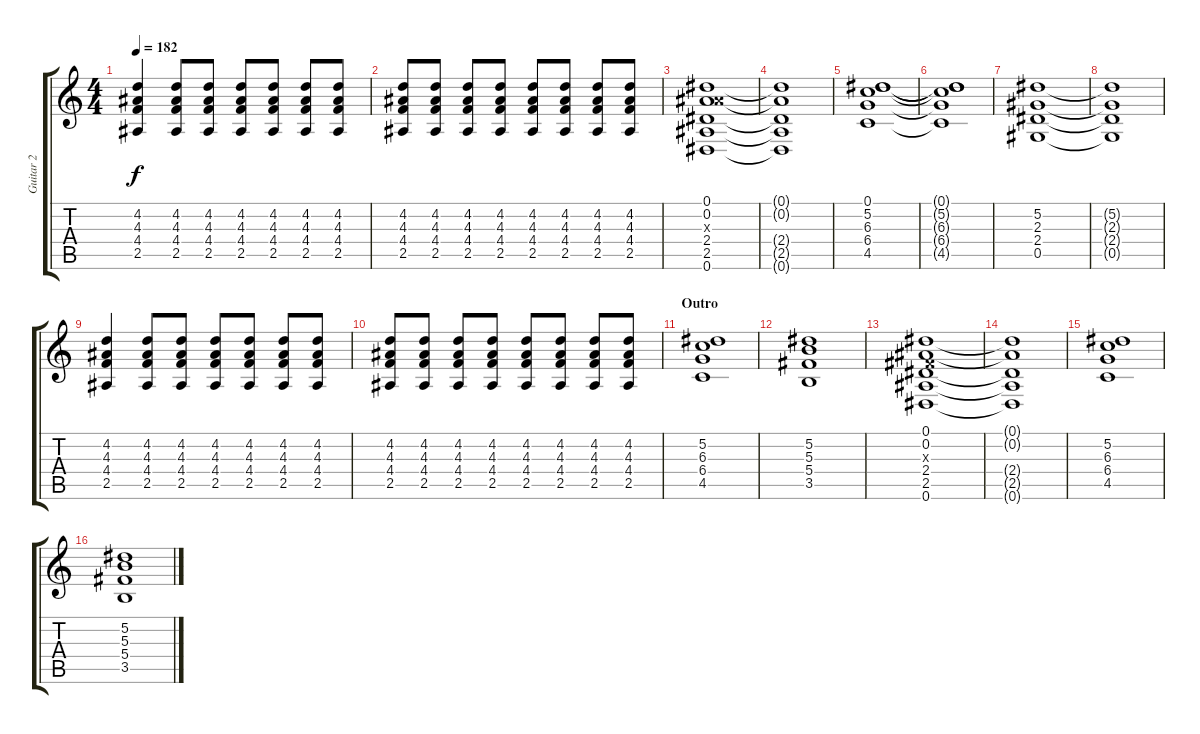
\track ("Guitar 2" "Guitar 2") {instrument overdrivenguitar}
\staff {score tabs}
\tuning (Eb4 Bb3 Gb3 Db3 Ab2 Eb2) {hide}
\ts (4 4)
\tempo 182
\clef g2
\ks c
(4.2 4.3 4.4 2.5).4{dy f} (4.2 4.3 4.4 2.5).8 (4.2 4.3 4.4 2.5).8 (4.2 4.3 4.4 2.5).8 (4.2 4.3 4.4 2.5).8 (4.2 4.3 4.4 2.5).8 (4.2 4.3 4.4 2.5).8 |
(4.2 4.3 4.4 2.5).8 (4.2 4.3 4.4 2.5).8 (4.2 4.3 4.4 2.5).8 (4.2 4.3 4.4 2.5).8 (4.2 4.3 4.4 2.5).8 (4.2 4.3 4.4 2.5).8 (4.2 4.3 4.4 2.5).8 (4.2 4.3 4.4 2.5).8 |
(0.1 0.2 4.3{x} 2.4 2.5 0.6).1 |
(0.1{t} 0.2{t} 2.4{t} 2.5{t} 0.6{t}).1 |
(0.1 5.2 6.3 6.4 4.5).1 |
(0.1{t} 5.2{t} 6.3{t} 6.4{t} 4.5{t}).1 |
(5.2 2.3 2.4 0.5).1 |
(5.2{t} 2.3{t} 2.4{t} 0.5{t}).1 |
(4.2 4.3 4.4 2.5).4 (4.2 4.3 4.4 2.5).8 (4.2 4.3 4.4 2.5).8 (4.2 4.3 4.4 2.5).8 (4.2 4.3 4.4 2.5).8 (4.2 4.3 4.4 2.5).8 (4.2 4.3 4.4 2.5).8 |
(4.2 4.3 4.4 2.5).8 (4.2 4.3 4.4 2.5).8 (4.2 4.3 4.4 2.5).8 (4.2 4.3 4.4 2.5).8 (4.2 4.3 4.4 2.5).8 (4.2 4.3 4.4 2.5).8 (4.2 4.3 4.4 2.5).8 (4.2 4.3 4.4 2.5).8 |
\section ("" "Outro")
(5.2 6.3 6.4 4.5).1 |
(5.2 5.3 5.4 3.5).1 |
(0.1 0.2 0.3{x} 2.4 2.5 0.6).1 |
(0.1{t} 0.2{t} 2.4{t} 2.5{t} 0.6{t}).1 |
(5.2 6.3 6.4 4.5).1 |
(5.2 5.3 5.4 3.5).1
